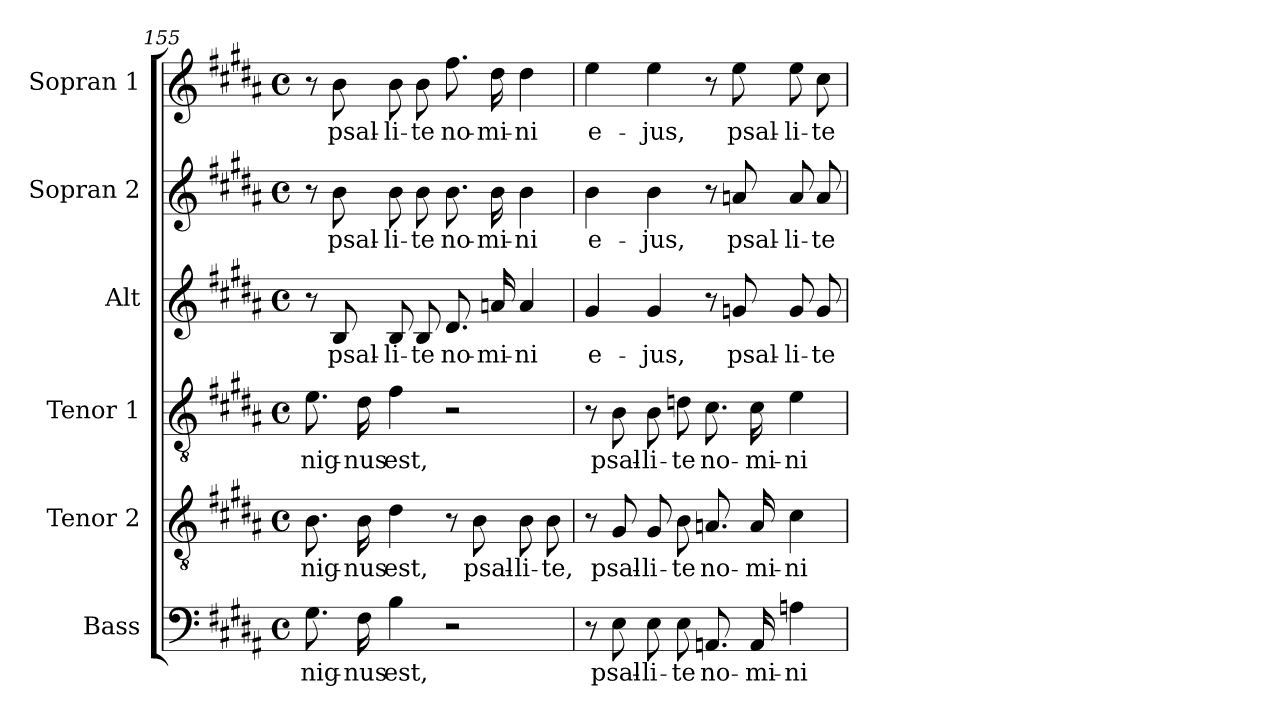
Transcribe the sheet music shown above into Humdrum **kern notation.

**kern	**text	**kern	**text	**kern	**text	**kern	**text	**kern	**text	**kern	**text
*part6	*part6	*part5	*part5	*part4	*part4	*part3	*part3	*part2	*part2	*part1	*part1
*staff6	*staff6	*staff5	*staff5	*staff4	*staff4	*staff3	*staff3	*staff2	*staff2	*staff1	*staff1
*I"Bass	*	*I"Tenor 2	*	*I"Tenor 1	*	*I"Alt	*	*I"Sopran 2	*	*I"Sopran 1	*
*I'B.	*	*I'T. 2	*	*I'T. 1	*	*I'A.	*	*I'S. 2	*	*I'S. 1	*
!!LO:LB:g=z
*clefF4	*	*clefGv2	*	*clefGv2	*	*clefG2	*	*clefG2	*	*clefG2	*
*k[f#c#g#d#a#]	*	*k[f#c#g#d#a#]	*	*k[f#c#g#d#a#]	*	*k[f#c#g#d#a#]	*	*k[f#c#g#d#a#]	*	*k[f#c#g#d#a#]	*
*B:	*	*B:	*	*B:	*	*B:	*	*B:	*	*B:	*
*M4/4	*	*M4/4	*	*M4/4	*	*M4/4	*	*M4/4	*	*M4/4	*
*met(c)	*	*met(c)	*	*met(c)	*	*met(c)	*	*met(c)	*	*met(c)	*
=155	=155	=155	=155	=155	=155	=155	=155	=155	=155	=155	=155
!	!LO:LY:b	!	!LO:LY:b	!	!LO:LY:b	!	!	!	!	!	!
8.G#\	-nig-	8.B\	-nig-	8.e\	-nig-	8r	.	8r	.	8r	.
!	!	!	!	!	!	!	!LO:LY:b	!	!LO:LY:b	!	!LO:LY:b
.	.	.	.	.	.	8B/	psal-	8b\	psal-	8b\	psal-
!	!LO:LY:b	!	!LO:LY:b	!	!LO:LY:b	!	!	!	!	!	!
16F#\	-nus	16B\	-nus	16d#\	-nus	.	.	.	.	.	.
!	!LO:LY:b	!	!LO:LY:b	!	!LO:LY:b	!	!LO:LY:b	!	!LO:LY:b	!	!LO:LY:b
4B\	est,	4d#\	est,	4f#\	est,	8B/	-li-	8b\	-li-	8b\	-li-
!	!	!	!	!	!	!	!LO:LY:b	!	!LO:LY:b	!	!LO:LY:b
.	.	.	.	.	.	8B/	-te	8b\	-te	8b\	-te
!	!	!	!	!	!	!	!LO:LY:b	!	!LO:LY:b	!	!LO:LY:b
2r	.	8r	.	2r	.	8.d#/	no-	8.b\	no-	8.ff#\	no-
!	!	!	!LO:LY:b	!	!	!	!	!	!	!	!
.	.	8B\	psal-	.	.	.	.	.	.	.	.
!	!	!	!	!	!	!	!LO:LY:b	!	!LO:LY:b	!	!LO:LY:b
.	.	.	.	.	.	16an/	-mi-	16b\	-mi-	16dd#\	-mi-
!	!	!	!LO:LY:b	!	!	!	!LO:LY:b	!	!LO:LY:b	!	!LO:LY:b
.	.	8B\	-li-	.	.	4a/	-ni	4b\	-ni	4dd#\	-ni
!	!	!	!LO:LY:b	!	!	!	!	!	!	!	!
.	.	8B\	-te,	.	.	.	.	.	.	.	.
=156	=156	=156	=156	=156	=156	=156	=156	=156	=156	=156	=156
!	!	!	!	!	!	!	!LO:LY:b	!	!LO:LY:b	!	!LO:LY:b
8r	.	8r	.	8r	.	4g#/	e-	4b\	e-	4ee\	e-
!	!LO:LY:b	!	!LO:LY:b	!	!LO:LY:b	!	!	!	!	!	!
8E\	psal-	8G#/	psal-	8B\	psal-	.	.	.	.	.	.
!	!LO:LY:b	!	!LO:LY:b	!	!LO:LY:b	!	!LO:LY:b	!	!LO:LY:b	!	!LO:LY:b
8E\	-li-	8G#/	-li-	8B\	-li-	4g#/	-jus,	4b\	-jus,	4ee\	-jus,
!	!LO:LY:b	!	!LO:LY:b	!	!LO:LY:b	!	!	!	!	!	!
8E\	-te	8B\	-te	8dn\	-te	.	.	.	.	.	.
!	!LO:LY:b	!	!LO:LY:b	!	!LO:LY:b	!	!	!	!	!	!
8.AAn/	no-	8.An/	no-	8.c#\	no-	8r	.	8r	.	8r	.
!	!	!	!	!	!	!	!LO:LY:b	!	!LO:LY:b	!	!LO:LY:b
.	.	.	.	.	.	8gn/	psal-	8an/	psal-	8ee\	psal-
!	!LO:LY:b	!	!LO:LY:b	!	!LO:LY:b	!	!	!	!	!	!
16AA/	-mi-	16A/	-mi-	16c#\	-mi-	.	.	.	.	.	.
!	!LO:LY:b	!	!LO:LY:b	!	!LO:LY:b	!	!LO:LY:b	!	!LO:LY:b	!	!LO:LY:b
4An\	-ni	4c#\	-ni	4e\	-ni	8g/	-li-	8a/	-li-	8ee\	-li-
!	!	!	!	!	!	!	!LO:LY:b	!	!LO:LY:b	!	!LO:LY:b
.	.	.	.	.	.	8g/	-te	8a/	-te	8cc#\	-te
=	=	=	=	=	=	=	=	=	=	=	=
*-	*-	*-	*-	*-	*-	*-	*-	*-	*-	*-	*-
